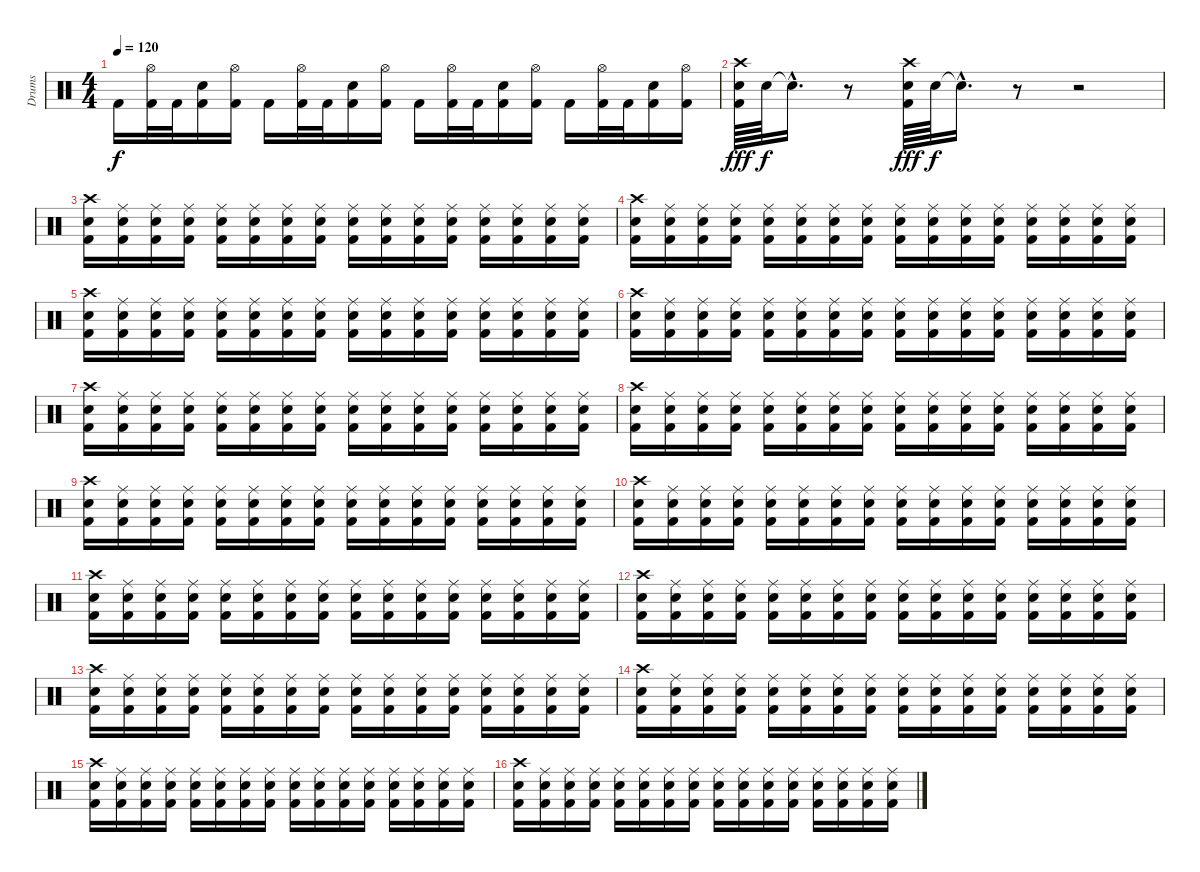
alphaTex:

\track ("Drums" "Drums") {instrument percussion}
\staff {score}
\articulation defaults
\ts (4 4)
\tempo 120
\clef neutral
\ks c "Kick (hit) 2".16{dy f}
("Hi-Hat (open)" "Kick (hit) 2").32 "Kick (hit) 2".32 ("Electric Snare (hit)" "Kick (hit) 2").16 ("Hi-Hat (open)" "Kick (hit) 2").16 "Kick (hit) 2".16 ("Hi-Hat (open)" "Kick (hit) 2").32 "Kick (hit) 2".32 ("Electric Snare (hit)" "Kick (hit) 2").16 ("Hi-Hat (open)" "Kick (hit) 2").16 "Kick (hit) 2".16 ("Hi-Hat (open)" "Kick (hit) 2").32 "Kick (hit) 2".32 ("Electric Snare (hit)" "Kick (hit) 2").16 ("Hi-Hat (open)" "Kick (hit) 2").16 "Kick (hit) 2".16 ("Hi-Hat (open)" "Kick (hit) 2").32 "Kick (hit) 2".32 ("Electric Snare (hit)" "Kick (hit) 2").16 ("Hi-Hat (open)" "Kick (hit) 2").16 |
("Crash high (hit)" "Electric Snare (hit)" "Kick (hit) 2").64{dy fff} "Electric Snare (hit)".64{dy f} "Snare (hit)"{hac t}.16{d} r.8 ("Crash high (hit)" "Electric Snare (hit)" "Kick (hit) 2").64{dy fff} "Electric Snare (hit)".64{dy f} "Snare (hit)"{hac t}.16{d} r.8 r.2 |
("Crash high (hit)" "Electric Snare (hit)" "Kick (hit) 2").16 ("Ride (middle)" "Electric Snare (hit)" "Kick (hit) 2").16 ("Ride (middle)" "Electric Snare (hit)" "Kick (hit) 2").16 ("Ride (middle)" "Electric Snare (hit)" "Kick (hit) 2").16 ("Ride (middle)" "Electric Snare (hit)" "Kick (hit) 2").16 ("Ride (middle)" "Electric Snare (hit)" "Kick (hit) 2").16 ("Ride (middle)" "Electric Snare (hit)" "Kick (hit) 2").16 ("Ride (middle)" "Electric Snare (hit)" "Kick (hit) 2").16 ("Ride (middle)" "Electric Snare (hit)" "Kick (hit) 2").16 ("Ride (middle)" "Electric Snare (hit)" "Kick (hit) 2").16 ("Ride (middle)" "Electric Snare (hit)" "Kick (hit) 2").16 ("Ride (middle)" "Electric Snare (hit)" "Kick (hit) 2").16 ("Ride (middle)" "Electric Snare (hit)" "Kick (hit) 2").16 ("Ride (middle)" "Electric Snare (hit)" "Kick (hit) 2").16 ("Ride (middle)" "Electric Snare (hit)" "Kick (hit) 2").16 ("Ride (middle)" "Electric Snare (hit)" "Kick (hit) 2").16 |
("Crash high (hit)" "Electric Snare (hit)" "Kick (hit) 2").16 ("Ride (middle)" "Electric Snare (hit)" "Kick (hit) 2").16 ("Ride (middle)" "Electric Snare (hit)" "Kick (hit) 2").16 ("Ride (middle)" "Electric Snare (hit)" "Kick (hit) 2").16 ("Ride (middle)" "Electric Snare (hit)" "Kick (hit) 2").16 ("Ride (middle)" "Electric Snare (hit)" "Kick (hit) 2").16 ("Ride (middle)" "Electric Snare (hit)" "Kick (hit) 2").16 ("Ride (middle)" "Electric Snare (hit)" "Kick (hit) 2").16 ("Ride (middle)" "Electric Snare (hit)" "Kick (hit) 2").16 ("Ride (middle)" "Electric Snare (hit)" "Kick (hit) 2").16 ("Ride (middle)" "Electric Snare (hit)" "Kick (hit) 2").16 ("Ride (middle)" "Electric Snare (hit)" "Kick (hit) 2").16 ("Ride (middle)" "Electric Snare (hit)" "Kick (hit) 2").16 ("Ride (middle)" "Electric Snare (hit)" "Kick (hit) 2").16 ("Ride (middle)" "Electric Snare (hit)" "Kick (hit) 2").16 ("Ride (middle)" "Electric Snare (hit)" "Kick (hit) 2").16 |
("Crash high (hit)" "Electric Snare (hit)" "Kick (hit) 2").16 ("Ride (middle)" "Electric Snare (hit)" "Kick (hit) 2").16 ("Ride (middle)" "Electric Snare (hit)" "Kick (hit) 2").16 ("Ride (middle)" "Electric Snare (hit)" "Kick (hit) 2").16 ("Ride (middle)" "Electric Snare (hit)" "Kick (hit) 2").16 ("Ride (middle)" "Electric Snare (hit)" "Kick (hit) 2").16 ("Ride (middle)" "Electric Snare (hit)" "Kick (hit) 2").16 ("Ride (middle)" "Electric Snare (hit)" "Kick (hit) 2").16 ("Ride (middle)" "Electric Snare (hit)" "Kick (hit) 2").16 ("Ride (middle)" "Electric Snare (hit)" "Kick (hit) 2").16 ("Ride (middle)" "Electric Snare (hit)" "Kick (hit) 2").16 ("Ride (middle)" "Electric Snare (hit)" "Kick (hit) 2").16 ("Ride (middle)" "Electric Snare (hit)" "Kick (hit) 2").16 ("Ride (middle)" "Electric Snare (hit)" "Kick (hit) 2").16 ("Ride (middle)" "Electric Snare (hit)" "Kick (hit) 2").16 ("Ride (middle)" "Electric Snare (hit)" "Kick (hit) 2").16 |
("Crash high (hit)" "Electric Snare (hit)" "Kick (hit) 2").16 ("Ride (middle)" "Electric Snare (hit)" "Kick (hit) 2").16 ("Ride (middle)" "Electric Snare (hit)" "Kick (hit) 2").16 ("Ride (middle)" "Electric Snare (hit)" "Kick (hit) 2").16 ("Ride (middle)" "Electric Snare (hit)" "Kick (hit) 2").16 ("Ride (middle)" "Electric Snare (hit)" "Kick (hit) 2").16 ("Ride (middle)" "Electric Snare (hit)" "Kick (hit) 2").16 ("Ride (middle)" "Electric Snare (hit)" "Kick (hit) 2").16 ("Ride (middle)" "Electric Snare (hit)" "Kick (hit) 2").16 ("Ride (middle)" "Electric Snare (hit)" "Kick (hit) 2").16 ("Ride (middle)" "Electric Snare (hit)" "Kick (hit) 2").16 ("Ride (middle)" "Electric Snare (hit)" "Kick (hit) 2").16 ("Ride (middle)" "Electric Snare (hit)" "Kick (hit) 2").16 ("Ride (middle)" "Electric Snare (hit)" "Kick (hit) 2").16 ("Ride (middle)" "Electric Snare (hit)" "Kick (hit) 2").16 ("Ride (middle)" "Electric Snare (hit)" "Kick (hit) 2").16 |
("Crash high (hit)" "Electric Snare (hit)" "Kick (hit) 2").16 ("Ride (middle)" "Electric Snare (hit)" "Kick (hit) 2").16 ("Ride (middle)" "Electric Snare (hit)" "Kick (hit) 2").16 ("Ride (middle)" "Electric Snare (hit)" "Kick (hit) 2").16 ("Ride (middle)" "Electric Snare (hit)" "Kick (hit) 2").16 ("Ride (middle)" "Electric Snare (hit)" "Kick (hit) 2").16 ("Ride (middle)" "Electric Snare (hit)" "Kick (hit) 2").16 ("Ride (middle)" "Electric Snare (hit)" "Kick (hit) 2").16 ("Ride (middle)" "Electric Snare (hit)" "Kick (hit) 2").16 ("Ride (middle)" "Electric Snare (hit)" "Kick (hit) 2").16 ("Ride (middle)" "Electric Snare (hit)" "Kick (hit) 2").16 ("Ride (middle)" "Electric Snare (hit)" "Kick (hit) 2").16 ("Ride (middle)" "Electric Snare (hit)" "Kick (hit) 2").16 ("Ride (middle)" "Electric Snare (hit)" "Kick (hit) 2").16 ("Ride (middle)" "Electric Snare (hit)" "Kick (hit) 2").16 ("Ride (middle)" "Electric Snare (hit)" "Kick (hit) 2").16 |
("Crash high (hit)" "Electric Snare (hit)" "Kick (hit) 2").16 ("Ride (middle)" "Electric Snare (hit)" "Kick (hit) 2").16 ("Ride (middle)" "Electric Snare (hit)" "Kick (hit) 2").16 ("Ride (middle)" "Electric Snare (hit)" "Kick (hit) 2").16 ("Ride (middle)" "Electric Snare (hit)" "Kick (hit) 2").16 ("Ride (middle)" "Electric Snare (hit)" "Kick (hit) 2").16 ("Ride (middle)" "Electric Snare (hit)" "Kick (hit) 2").16 ("Ride (middle)" "Electric Snare (hit)" "Kick (hit) 2").16 ("Ride (middle)" "Electric Snare (hit)" "Kick (hit) 2").16 ("Ride (middle)" "Electric Snare (hit)" "Kick (hit) 2").16 ("Ride (middle)" "Electric Snare (hit)" "Kick (hit) 2").16 ("Ride (middle)" "Electric Snare (hit)" "Kick (hit) 2").16 ("Ride (middle)" "Electric Snare (hit)" "Kick (hit) 2").16 ("Ride (middle)" "Electric Snare (hit)" "Kick (hit) 2").16 ("Ride (middle)" "Electric Snare (hit)" "Kick (hit) 2").16 ("Ride (middle)" "Electric Snare (hit)" "Kick (hit) 2").16 |
("Crash high (hit)" "Electric Snare (hit)" "Kick (hit) 2").16 ("Ride (middle)" "Electric Snare (hit)" "Kick (hit) 2").16 ("Ride (middle)" "Electric Snare (hit)" "Kick (hit) 2").16 ("Ride (middle)" "Electric Snare (hit)" "Kick (hit) 2").16 ("Ride (middle)" "Electric Snare (hit)" "Kick (hit) 2").16 ("Ride (middle)" "Electric Snare (hit)" "Kick (hit) 2").16 ("Ride (middle)" "Electric Snare (hit)" "Kick (hit) 2").16 ("Ride (middle)" "Electric Snare (hit)" "Kick (hit) 2").16 ("Ride (middle)" "Electric Snare (hit)" "Kick (hit) 2").16 ("Ride (middle)" "Electric Snare (hit)" "Kick (hit) 2").16 ("Ride (middle)" "Electric Snare (hit)" "Kick (hit) 2").16 ("Ride (middle)" "Electric Snare (hit)" "Kick (hit) 2").16 ("Ride (middle)" "Electric Snare (hit)" "Kick (hit) 2").16 ("Ride (middle)" "Electric Snare (hit)" "Kick (hit) 2").16 ("Ride (middle)" "Electric Snare (hit)" "Kick (hit) 2").16 ("Ride (middle)" "Electric Snare (hit)" "Kick (hit) 2").16 |
("Crash high (hit)" "Electric Snare (hit)" "Kick (hit) 2").16 ("Ride (middle)" "Electric Snare (hit)" "Kick (hit) 2").16 ("Ride (middle)" "Electric Snare (hit)" "Kick (hit) 2").16 ("Ride (middle)" "Electric Snare (hit)" "Kick (hit) 2").16 ("Ride (middle)" "Electric Snare (hit)" "Kick (hit) 2").16 ("Ride (middle)" "Electric Snare (hit)" "Kick (hit) 2").16 ("Ride (middle)" "Electric Snare (hit)" "Kick (hit) 2").16 ("Ride (middle)" "Electric Snare (hit)" "Kick (hit) 2").16 ("Ride (middle)" "Electric Snare (hit)" "Kick (hit) 2").16 ("Ride (middle)" "Electric Snare (hit)" "Kick (hit) 2").16 ("Ride (middle)" "Electric Snare (hit)" "Kick (hit) 2").16 ("Ride (middle)" "Electric Snare (hit)" "Kick (hit) 2").16 ("Ride (middle)" "Electric Snare (hit)" "Kick (hit) 2").16 ("Ride (middle)" "Electric Snare (hit)" "Kick (hit) 2").16 ("Ride (middle)" "Electric Snare (hit)" "Kick (hit) 2").16 ("Ride (middle)" "Electric Snare (hit)" "Kick (hit) 2").16 |
("Crash high (hit)" "Electric Snare (hit)" "Kick (hit) 2").16 ("Ride (middle)" "Electric Snare (hit)" "Kick (hit) 2").16 ("Ride (middle)" "Electric Snare (hit)" "Kick (hit) 2").16 ("Ride (middle)" "Electric Snare (hit)" "Kick (hit) 2").16 ("Ride (middle)" "Electric Snare (hit)" "Kick (hit) 2").16 ("Ride (middle)" "Electric Snare (hit)" "Kick (hit) 2").16 ("Ride (middle)" "Electric Snare (hit)" "Kick (hit) 2").16 ("Ride (middle)" "Electric Snare (hit)" "Kick (hit) 2").16 ("Ride (middle)" "Electric Snare (hit)" "Kick (hit) 2").16 ("Ride (middle)" "Electric Snare (hit)" "Kick (hit) 2").16 ("Ride (middle)" "Electric Snare (hit)" "Kick (hit) 2").16 ("Ride (middle)" "Electric Snare (hit)" "Kick (hit) 2").16 ("Ride (middle)" "Electric Snare (hit)" "Kick (hit) 2").16 ("Ride (middle)" "Electric Snare (hit)" "Kick (hit) 2").16 ("Ride (middle)" "Electric Snare (hit)" "Kick (hit) 2").16 ("Ride (middle)" "Electric Snare (hit)" "Kick (hit) 2").16 |
("Crash high (hit)" "Electric Snare (hit)" "Kick (hit) 2").16 ("Ride (middle)" "Electric Snare (hit)" "Kick (hit) 2").16 ("Ride (middle)" "Electric Snare (hit)" "Kick (hit) 2").16 ("Ride (middle)" "Electric Snare (hit)" "Kick (hit) 2").16 ("Ride (middle)" "Electric Snare (hit)" "Kick (hit) 2").16 ("Ride (middle)" "Electric Snare (hit)" "Kick (hit) 2").16 ("Ride (middle)" "Electric Snare (hit)" "Kick (hit) 2").16 ("Ride (middle)" "Electric Snare (hit)" "Kick (hit) 2").16 ("Ride (middle)" "Electric Snare (hit)" "Kick (hit) 2").16 ("Ride (middle)" "Electric Snare (hit)" "Kick (hit) 2").16 ("Ride (middle)" "Electric Snare (hit)" "Kick (hit) 2").16 ("Ride (middle)" "Electric Snare (hit)" "Kick (hit) 2").16 ("Ride (middle)" "Electric Snare (hit)" "Kick (hit) 2").16 ("Ride (middle)" "Electric Snare (hit)" "Kick (hit) 2").16 ("Ride (middle)" "Electric Snare (hit)" "Kick (hit) 2").16 ("Ride (middle)" "Electric Snare (hit)" "Kick (hit) 2").16 |
("Crash high (hit)" "Electric Snare (hit)" "Kick (hit) 2").16 ("Ride (middle)" "Electric Snare (hit)" "Kick (hit) 2").16 ("Ride (middle)" "Electric Snare (hit)" "Kick (hit) 2").16 ("Ride (middle)" "Electric Snare (hit)" "Kick (hit) 2").16 ("Ride (middle)" "Electric Snare (hit)" "Kick (hit) 2").16 ("Ride (middle)" "Electric Snare (hit)" "Kick (hit) 2").16 ("Ride (middle)" "Electric Snare (hit)" "Kick (hit) 2").16 ("Ride (middle)" "Electric Snare (hit)" "Kick (hit) 2").16 ("Ride (middle)" "Electric Snare (hit)" "Kick (hit) 2").16 ("Ride (middle)" "Electric Snare (hit)" "Kick (hit) 2").16 ("Ride (middle)" "Electric Snare (hit)" "Kick (hit) 2").16 ("Ride (middle)" "Electric Snare (hit)" "Kick (hit) 2").16 ("Ride (middle)" "Electric Snare (hit)" "Kick (hit) 2").16 ("Ride (middle)" "Electric Snare (hit)" "Kick (hit) 2").16 ("Ride (middle)" "Electric Snare (hit)" "Kick (hit) 2").16 ("Ride (middle)" "Electric Snare (hit)" "Kick (hit) 2").16 |
("Crash high (hit)" "Electric Snare (hit)" "Kick (hit) 2").16 ("Ride (middle)" "Electric Snare (hit)" "Kick (hit) 2").16 ("Ride (middle)" "Electric Snare (hit)" "Kick (hit) 2").16 ("Ride (middle)" "Electric Snare (hit)" "Kick (hit) 2").16 ("Ride (middle)" "Electric Snare (hit)" "Kick (hit) 2").16 ("Ride (middle)" "Electric Snare (hit)" "Kick (hit) 2").16 ("Ride (middle)" "Electric Snare (hit)" "Kick (hit) 2").16 ("Ride (middle)" "Electric Snare (hit)" "Kick (hit) 2").16 ("Ride (middle)" "Electric Snare (hit)" "Kick (hit) 2").16 ("Ride (middle)" "Electric Snare (hit)" "Kick (hit) 2").16 ("Ride (middle)" "Electric Snare (hit)" "Kick (hit) 2").16 ("Ride (middle)" "Electric Snare (hit)" "Kick (hit) 2").16 ("Ride (middle)" "Electric Snare (hit)" "Kick (hit) 2").16 ("Ride (middle)" "Electric Snare (hit)" "Kick (hit) 2").16 ("Ride (middle)" "Electric Snare (hit)" "Kick (hit) 2").16 ("Ride (middle)" "Electric Snare (hit)" "Kick (hit) 2").16 |
("Crash high (hit)" "Electric Snare (hit)" "Kick (hit) 2").16 ("Ride (middle)" "Electric Snare (hit)" "Kick (hit) 2").16 ("Ride (middle)" "Electric Snare (hit)" "Kick (hit) 2").16 ("Ride (middle)" "Electric Snare (hit)" "Kick (hit) 2").16 ("Ride (middle)" "Electric Snare (hit)" "Kick (hit) 2").16 ("Ride (middle)" "Electric Snare (hit)" "Kick (hit) 2").16 ("Ride (middle)" "Electric Snare (hit)" "Kick (hit) 2").16 ("Ride (middle)" "Electric Snare (hit)" "Kick (hit) 2").16 ("Ride (middle)" "Electric Snare (hit)" "Kick (hit) 2").16 ("Ride (middle)" "Electric Snare (hit)" "Kick (hit) 2").16 ("Ride (middle)" "Electric Snare (hit)" "Kick (hit) 2").16 ("Ride (middle)" "Electric Snare (hit)" "Kick (hit) 2").16 ("Ride (middle)" "Electric Snare (hit)" "Kick (hit) 2").16 ("Ride (middle)" "Electric Snare (hit)" "Kick (hit) 2").16 ("Ride (middle)" "Electric Snare (hit)" "Kick (hit) 2").16 ("Ride (middle)" "Electric Snare (hit)" "Kick (hit) 2").16 |
("Crash high (hit)" "Electric Snare (hit)" "Kick (hit) 2").16 ("Ride (middle)" "Electric Snare (hit)" "Kick (hit) 2").16 ("Ride (middle)" "Electric Snare (hit)" "Kick (hit) 2").16 ("Ride (middle)" "Electric Snare (hit)" "Kick (hit) 2").16 ("Ride (middle)" "Electric Snare (hit)" "Kick (hit) 2").16 ("Ride (middle)" "Electric Snare (hit)" "Kick (hit) 2").16 ("Ride (middle)" "Electric Snare (hit)" "Kick (hit) 2").16 ("Ride (middle)" "Electric Snare (hit)" "Kick (hit) 2").16 ("Ride (middle)" "Electric Snare (hit)" "Kick (hit) 2").16 ("Ride (middle)" "Electric Snare (hit)" "Kick (hit) 2").16 ("Ride (middle)" "Electric Snare (hit)" "Kick (hit) 2").16 ("Ride (middle)" "Electric Snare (hit)" "Kick (hit) 2").16 ("Ride (middle)" "Electric Snare (hit)" "Kick (hit) 2").16 ("Ride (middle)" "Electric Snare (hit)" "Kick (hit) 2").16 ("Ride (middle)" "Electric Snare (hit)" "Kick (hit) 2").16 ("Ride (middle)" "Electric Snare (hit)" "Kick (hit) 2").16
